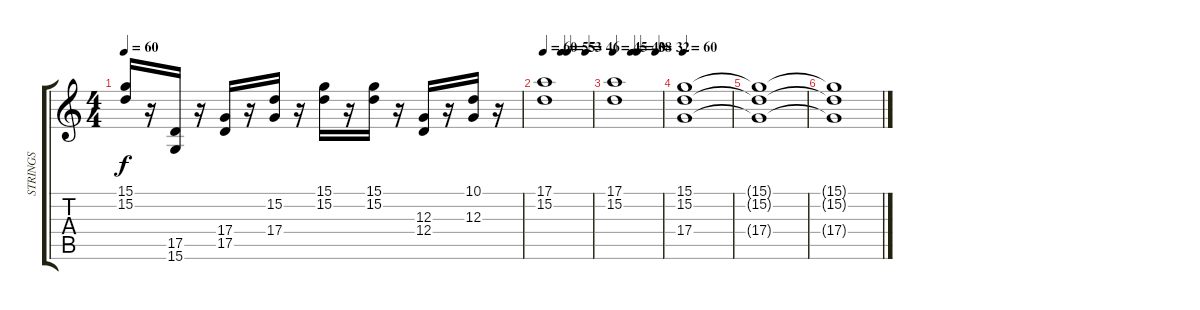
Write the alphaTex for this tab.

\track (" STRINGS" " STRINGS") {instrument stringensemble1}
\staff {score tabs}
\tuning (E4 B3 G3 D3 A2 E2) {hide}
\ts (4 4)
\tempo 60
\clef g2
\ks c
(15.1 15.2).16{dy f} r.16 (17.5 15.6).16 r.16 (17.4 17.5).16 r.16 (15.2 17.4).16 r.16 (15.1 15.2).16 r.16 (15.1 15.2).16 r.16 (12.3 12.4).16 r.16 (10.1 12.3).16 r.16 |
\tempo 60
\tempo (55 0.375)
\tempo (53 0.5)
\tempo (46 0.875)
(17.1 15.2).1 |
\tempo 45
\tempo (40 0.375)
\tempo (38 0.5)
\tempo (32 0.875)
(17.1 15.2).1 |
\tempo 60
(15.1 15.2 17.4).1 |
(15.1{t} 15.2{t} 17.4{t}).1 |
(15.1{t} 15.2{t} 17.4{t}).1
